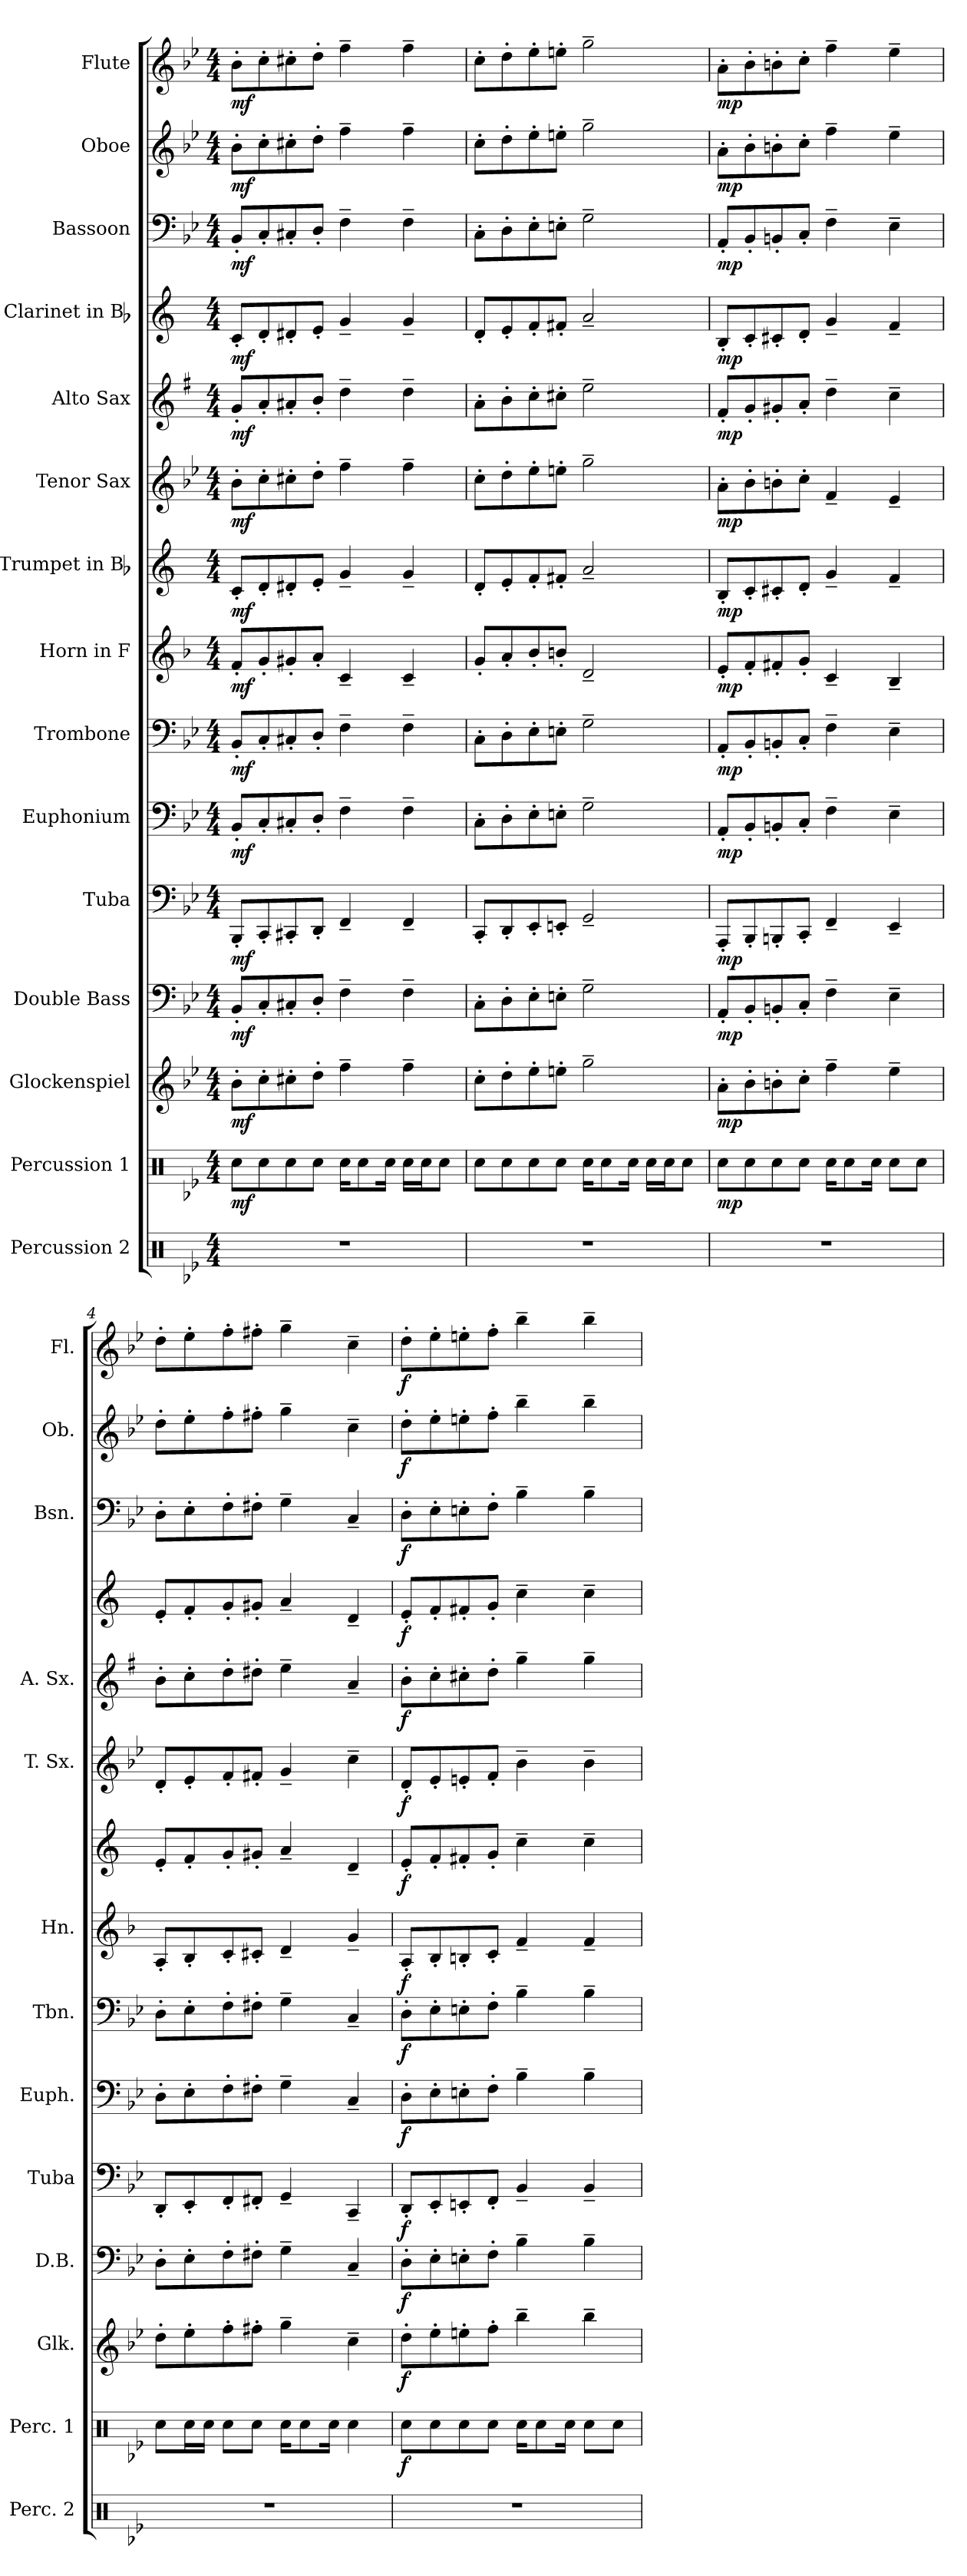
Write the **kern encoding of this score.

**kern	**kern	**dynam	**kern	**dynam	**kern	**dynam	**kern	**dynam	**kern	**dynam	**kern	**dynam	**kern	**dynam	**kern	**dynam	**kern	**dynam	**kern	**dynam	**kern	**dynam	**kern	**dynam	**kern	**dynam	**kern	**dynam
*part15	*part14	*part14	*part13	*part13	*part12	*part12	*part11	*part11	*part10	*part10	*part9	*part9	*part8	*part8	*part7	*part7	*part6	*part6	*part5	*part5	*part4	*part4	*part3	*part3	*part2	*part2	*part1	*part1
*staff15	*staff14	*staff14	*staff13	*staff13	*staff12	*staff12	*staff11	*staff11	*staff10	*staff10	*staff9	*staff9	*staff8	*staff8	*staff7	*staff7	*staff6	*staff6	*staff5	*staff5	*staff4	*staff4	*staff3	*staff3	*staff2	*staff2	*staff1	*staff1
*I"Percussion 2	*I"Percussion 1	*	*I"Glockenspiel	*	*I"Double Bass	*	*I"Tuba	*	*I"Euphonium	*	*I"Trombone	*	*I"Horn in F	*	*I"Trumpet in Bb	*	*I"Tenor Sax	*	*I"Alto Sax	*	*I"Clarinet in Bb	*	*I"Bassoon	*	*I"Oboe	*	*I"Flute	*
*I'Perc. 2	*I'Perc. 1	*	*I'Glk.	*	*I'D.B.	*	*I'Tuba	*	*I'Euph.	*	*I'Tbn.	*	*I'Hn.	*	*	*	*I'T. Sx.	*	*I'A. Sx.	*	*	*	*I'Bsn.	*	*I'Ob.	*	*I'Fl.	*
*clefX	*clefX	*	*clefG2	*	*clefF4	*	*clefF4	*	*clefF4	*	*clefF4	*	*clefG2	*	*clefG2	*	*clefG2	*	*clefG2	*	*clefG2	*	*clefF4	*	*clefG2	*	*clefG2	*
*	*	*	*ITrd-14c-24	*	*ITrd7c12	*	*	*	*	*	*	*	*ITrd4c7	*	*ITrd1c2	*	*ITrd8c14	*	*ITrd5c9	*	*ITrd1c2	*	*	*	*	*	*	*
*k[b-e-]	*k[b-e-]	*	*k[b-e-]	*	*k[b-e-]	*	*k[b-e-]	*	*k[b-e-]	*	*k[b-e-]	*	*k[b-e-]	*	*k[b-e-]	*	*k[b-e-]	*	*k[b-e-]	*	*k[b-e-]	*	*k[b-e-]	*	*k[b-e-]	*	*k[b-e-]	*
*B-:	*B-:	*	*B-:	*	*B-:	*	*B-:	*	*B-:	*	*B-:	*	*B-:	*	*B-:	*	*B-:	*	*B-:	*	*B-:	*	*B-:	*	*B-:	*	*B-:	*
*M4/4	*M4/4	*	*M4/4	*	*M4/4	*	*M4/4	*	*M4/4	*	*M4/4	*	*M4/4	*	*M4/4	*	*M4/4	*	*M4/4	*	*M4/4	*	*M4/4	*	*M4/4	*	*M4/4	*
=1	=1	=1	=1	=1	=1	=1	=1	=1	=1	=1	=1	=1	=1	=1	=1	=1	=1	=1	=1	=1	=1	=1	=1	=1	=1	=1	=1	=1
!	!	!LO:DY:b	!	!LO:DY:b	!	!LO:DY:b	!	!LO:DY:b	!	!LO:DY:b	!	!LO:DY:b	!	!LO:DY:b	!	!LO:DY:b	!	!LO:DY:b	!	!LO:DY:b	!	!LO:DY:b	!	!LO:DY:b	!	!LO:DY:b	!	!LO:DY:b
1r	8Rcc\L	mf	8bbb-'>\L	mf	8BBB-'</L	mf	8BBB-'</L	mf	8BB-'</L	mf	8BB-'</L	mf	8B-'</L	mf	8B-'</L	mf	8B-'>\L	mf	8B-'</L	mf	8B-'</L	mf	8BB-'</L	mf	8b-'>\L	mf	8b-'>\L	mf
.	8Rcc\	.	8cccc'>\	.	8CC'</	.	8CC'</	.	8C'</	.	8C'</	.	8c'</	.	8c'</	.	8c'>\	.	8c'</	.	8c'</	.	8C'</	.	8cc'>\	.	8cc'>\	.
.	8Rcc\	.	8cccc#X'>\	.	8CC#X'</	.	8CC#X'</	.	8C#X'</	.	8C#X'</	.	8c#X'</	.	8c#X'</	.	8c#X'>\	.	8c#X'</	.	8c#X'</	.	8C#X'</	.	8cc#X'>\	.	8cc#X'>\	.
.	8Rcc\J	.	8dddd'>\J	.	8DD'</J	.	8DD'</J	.	8D'</J	.	8D'</J	.	8d'</J	.	8d'</J	.	8d'>\J	.	8d'</J	.	8d'</J	.	8D'</J	.	8dd'>\J	.	8dd'>\J	.
.	16Rcc\KL	.	4ffff~>\	.	4FF~>\	.	4FF~</	.	4F~>\	.	4F~>\	.	4F~</	.	4f~</	.	4f~>\	.	4f~>\	.	4f~</	.	4F~>\	.	4ff~>\	.	4ff~>\	.
.	8Rcc\	.	.	.	.	.	.	.	.	.	.	.	.	.	.	.	.	.	.	.	.	.	.	.	.	.	.	.
.	16Rcc\Jk	.	.	.	.	.	.	.	.	.	.	.	.	.	.	.	.	.	.	.	.	.	.	.	.	.	.	.
.	16Rcc\LL	.	4ffff~>\	.	4FF~>\	.	4FF~</	.	4F~>\	.	4F~>\	.	4F~</	.	4f~</	.	4f~>\	.	4f~>\	.	4f~</	.	4F~>\	.	4ff~>\	.	4ff~>\	.
.	16Rcc\J	.	.	.	.	.	.	.	.	.	.	.	.	.	.	.	.	.	.	.	.	.	.	.	.	.	.	.
.	8Rcc\J	.	.	.	.	.	.	.	.	.	.	.	.	.	.	.	.	.	.	.	.	.	.	.	.	.	.	.
=2	=2	=2	=2	=2	=2	=2	=2	=2	=2	=2	=2	=2	=2	=2	=2	=2	=2	=2	=2	=2	=2	=2	=2	=2	=2	=2	=2	=2
1r	8Rcc\L	.	8cccc'>\L	.	8CC'>\L	.	8CC'</L	.	8C'>\L	.	8C'>\L	.	8c'</L	.	8c'</L	.	8c'>\L	.	8c'>\L	.	8c'</L	.	8C'>\L	.	8cc'>\L	.	8cc'>\L	.
.	8Rcc\	.	8dddd'>\	.	8DD'>\	.	8DD'</	.	8D'>\	.	8D'>\	.	8d'</	.	8d'</	.	8d'>\	.	8d'>\	.	8d'</	.	8D'>\	.	8dd'>\	.	8dd'>\	.
.	8Rcc\	.	8eeee-'>\	.	8EE-'>\	.	8EE-'</	.	8E-'>\	.	8E-'>\	.	8e-'</	.	8e-'</	.	8e-'>\	.	8e-'>\	.	8e-'</	.	8E-'>\	.	8ee-'>\	.	8ee-'>\	.
.	8Rcc\J	.	8eeeen'>\J	.	8EEn'>\J	.	8EEn'</J	.	8En'>\J	.	8En'>\J	.	8en'</J	.	8en'</J	.	8en'>\J	.	8en'>\J	.	8en'</J	.	8En'>\J	.	8een'>\J	.	8een'>\J	.
.	16Rcc\KL	.	2gggg~>\	.	2GG~>\	.	2GG~</	.	2G~>\	.	2G~>\	.	2G~</	.	2g~</	.	2g~>\	.	2g~>\	.	2g~</	.	2G~>\	.	2gg~>\	.	2gg~>\	.
.	8Rcc\	.	.	.	.	.	.	.	.	.	.	.	.	.	.	.	.	.	.	.	.	.	.	.	.	.	.	.
.	16Rcc\Jk	.	.	.	.	.	.	.	.	.	.	.	.	.	.	.	.	.	.	.	.	.	.	.	.	.	.	.
.	16Rcc\LL	.	.	.	.	.	.	.	.	.	.	.	.	.	.	.	.	.	.	.	.	.	.	.	.	.	.	.
.	16Rcc\J	.	.	.	.	.	.	.	.	.	.	.	.	.	.	.	.	.	.	.	.	.	.	.	.	.	.	.
.	8Rcc\J	.	.	.	.	.	.	.	.	.	.	.	.	.	.	.	.	.	.	.	.	.	.	.	.	.	.	.
=3	=3	=3	=3	=3	=3	=3	=3	=3	=3	=3	=3	=3	=3	=3	=3	=3	=3	=3	=3	=3	=3	=3	=3	=3	=3	=3	=3	=3
!	!	!LO:DY:b	!	!LO:DY:b	!	!LO:DY:b	!	!LO:DY:b	!	!LO:DY:b	!	!LO:DY:b	!	!LO:DY:b	!	!LO:DY:b	!	!LO:DY:b	!	!LO:DY:b	!	!LO:DY:b	!	!LO:DY:b	!	!LO:DY:b	!	!LO:DY:b
1r	8Rcc\L	mp	8aaa'>\L	mp	8AAA'</L	mp	8AAA'</L	mp	8AA'</L	mp	8AA'</L	mp	8A'</L	mp	8A'</L	mp	8A'>\L	mp	8A'</L	mp	8A'</L	mp	8AA'</L	mp	8a'>\L	mp	8a'>\L	mp
.	8Rcc\	.	8bbb-'>\	.	8BBB-'</	.	8BBB-'</	.	8BB-'</	.	8BB-'</	.	8B-'</	.	8B-'</	.	8B-'>\	.	8B-'</	.	8B-'</	.	8BB-'</	.	8b-'>\	.	8b-'>\	.
.	8Rcc\	.	8bbbn'>\	.	8BBBn'</	.	8BBBn'</	.	8BBn'</	.	8BBn'</	.	8Bn'</	.	8Bn'</	.	8Bn'>\	.	8Bn'</	.	8Bn'</	.	8BBn'</	.	8bn'>\	.	8bn'>\	.
.	8Rcc\J	.	8cccc'>\J	.	8CC'</J	.	8CC'</J	.	8C'</J	.	8C'</J	.	8c'</J	.	8c'</J	.	8c'>\J	.	8c'</J	.	8c'</J	.	8C'</J	.	8cc'>\J	.	8cc'>\J	.
.	16Rcc\KL	.	4ffff~>\	.	4FF~>\	.	4FF~</	.	4F~>\	.	4F~>\	.	4F~</	.	4f~</	.	4F~</	.	4f~>\	.	4f~</	.	4F~>\	.	4ff~>\	.	4ff~>\	.
.	8Rcc\	.	.	.	.	.	.	.	.	.	.	.	.	.	.	.	.	.	.	.	.	.	.	.	.	.	.	.
.	16Rcc\Jk	.	.	.	.	.	.	.	.	.	.	.	.	.	.	.	.	.	.	.	.	.	.	.	.	.	.	.
.	8Rcc\L	.	4eeee-~>\	.	4EE-~>\	.	4EE-~</	.	4E-~>\	.	4E-~>\	.	4E-~</	.	4e-~</	.	4E-~</	.	4e-~>\	.	4e-~</	.	4E-~>\	.	4ee-~>\	.	4ee-~>\	.
.	8Rcc\J	.	.	.	.	.	.	.	.	.	.	.	.	.	.	.	.	.	.	.	.	.	.	.	.	.	.	.
=4	=4	=4	=4	=4	=4	=4	=4	=4	=4	=4	=4	=4	=4	=4	=4	=4	=4	=4	=4	=4	=4	=4	=4	=4	=4	=4	=4	=4
1r	8Rcc\L	.	8dddd'>\L	.	8DD'>\L	.	8DD'</L	.	8D'>\L	.	8D'>\L	.	8D'</L	.	8d'</L	.	8D'</L	.	8d'>\L	.	8d'</L	.	8D'>\L	.	8dd'>\L	.	8dd'>\L	.
.	16Rcc\L	.	8eeee-'>\	.	8EE-'>\	.	8EE-'</	.	8E-'>\	.	8E-'>\	.	8E-'</	.	8e-'</	.	8E-'</	.	8e-'>\	.	8e-'</	.	8E-'>\	.	8ee-'>\	.	8ee-'>\	.
.	16Rcc\JJ	.	.	.	.	.	.	.	.	.	.	.	.	.	.	.	.	.	.	.	.	.	.	.	.	.	.	.
.	8Rcc\L	.	8ffff'>\	.	8FF'>\	.	8FF'</	.	8F'>\	.	8F'>\	.	8F'</	.	8f'</	.	8F'</	.	8f'>\	.	8f'</	.	8F'>\	.	8ff'>\	.	8ff'>\	.
.	8Rcc\J	.	8ffff#X'>\J	.	8FF#X'>\J	.	8FF#X'</J	.	8F#X'>\J	.	8F#X'>\J	.	8F#X'</J	.	8f#X'</J	.	8F#X'</J	.	8f#X'>\J	.	8f#X'</J	.	8F#X'>\J	.	8ff#X'>\J	.	8ff#X'>\J	.
.	16Rcc\KL	.	4gggg~>\	.	4GG~>\	.	4GG~</	.	4G~>\	.	4G~>\	.	4G~</	.	4g~</	.	4G~</	.	4g~>\	.	4g~</	.	4G~>\	.	4gg~>\	.	4gg~>\	.
.	8Rcc\	.	.	.	.	.	.	.	.	.	.	.	.	.	.	.	.	.	.	.	.	.	.	.	.	.	.	.
.	16Rcc\Jk	.	.	.	.	.	.	.	.	.	.	.	.	.	.	.	.	.	.	.	.	.	.	.	.	.	.	.
.	4Rcc\	.	4cccc~>\	.	4CC~</	.	4CC~</	.	4C~</	.	4C~</	.	4c~</	.	4c~</	.	4c~>\	.	4c~</	.	4c~</	.	4C~</	.	4cc~>\	.	4cc~>\	.
=5	=5	=5	=5	=5	=5	=5	=5	=5	=5	=5	=5	=5	=5	=5	=5	=5	=5	=5	=5	=5	=5	=5	=5	=5	=5	=5	=5	=5
!	!	!LO:DY:b	!	!LO:DY:b	!	!LO:DY:b	!	!LO:DY:b	!	!LO:DY:b	!	!LO:DY:b	!	!LO:DY:b	!	!LO:DY:b	!	!LO:DY:b	!	!LO:DY:b	!	!LO:DY:b	!	!LO:DY:b	!	!LO:DY:b	!	!LO:DY:b
1r	8Rcc\L	f	8dddd'>\L	f	8DD'>\L	f	8DD'</L	f	8D'>\L	f	8D'>\L	f	8D'</L	f	8d'</L	f	8D'</L	f	8d'>\L	f	8d'</L	f	8D'>\L	f	8dd'>\L	f	8dd'>\L	f
.	8Rcc\	.	8eeee-'>\	.	8EE-'>\	.	8EE-'</	.	8E-'>\	.	8E-'>\	.	8E-'</	.	8e-'</	.	8E-'</	.	8e-'>\	.	8e-'</	.	8E-'>\	.	8ee-'>\	.	8ee-'>\	.
.	8Rcc\	.	8eeeen'>\	.	8EEn'>\	.	8EEn'</	.	8En'>\	.	8En'>\	.	8En'</	.	8en'</	.	8En'</	.	8en'>\	.	8en'</	.	8En'>\	.	8een'>\	.	8een'>\	.
.	8Rcc\J	.	8ffff'>\J	.	8FF'>\J	.	8FF'</J	.	8F'>\J	.	8F'>\J	.	8F'</J	.	8f'</J	.	8F'</J	.	8f'>\J	.	8f'</J	.	8F'>\J	.	8ff'>\J	.	8ff'>\J	.
.	16Rcc\KL	.	4bbbb-~>\	.	4BB-~>\	.	4BB-~</	.	4B-~>\	.	4B-~>\	.	4B-~</	.	4b-~>\	.	4B-~>\	.	4b-~>\	.	4b-~>\	.	4B-~>\	.	4bb-~>\	.	4bb-~>\	.
.	8Rcc\	.	.	.	.	.	.	.	.	.	.	.	.	.	.	.	.	.	.	.	.	.	.	.	.	.	.	.
.	16Rcc\Jk	.	.	.	.	.	.	.	.	.	.	.	.	.	.	.	.	.	.	.	.	.	.	.	.	.	.	.
.	8Rcc\L	.	4bbbb-~>\	.	4BB-~>\	.	4BB-~</	.	4B-~>\	.	4B-~>\	.	4B-~</	.	4b-~>\	.	4B-~>\	.	4b-~>\	.	4b-~>\	.	4B-~>\	.	4bb-~>\	.	4bb-~>\	.
.	8Rcc\J	.	.	.	.	.	.	.	.	.	.	.	.	.	.	.	.	.	.	.	.	.	.	.	.	.	.	.
=	=	=	=	=	=	=	=	=	=	=	=	=	=	=	=	=	=	=	=	=	=	=	=	=	=	=	=	=
*-	*-	*-	*-	*-	*-	*-	*-	*-	*-	*-	*-	*-	*-	*-	*-	*-	*-	*-	*-	*-	*-	*-	*-	*-	*-	*-	*-	*-
